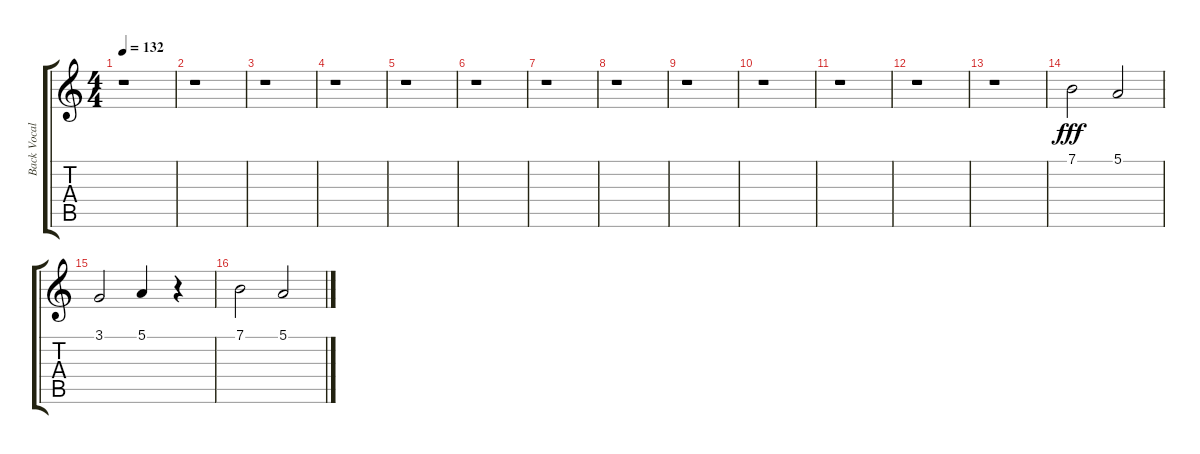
\track ("Back Vocals 1" "Back Vocal") {instrument lead6voice}
\staff {score tabs}
\tuning (E4 B3 G3 D3 A2 E2) {hide}
\ts (4 4)
\tempo 132
\clef g2
\ks c
r.1{dy fff} |
r.1 |
r.1 |
r.1 |
r.1 |
r.1 |
r.1 |
r.1 |
r.1 |
r.1 |
r.1 |
r.1 |
r.1 |
7.1.2{volume 12 balance 4 instrument lead6voice} 5.1.2 |
3.1.2 5.1.4 r.4 |
7.1.2 5.1.2
